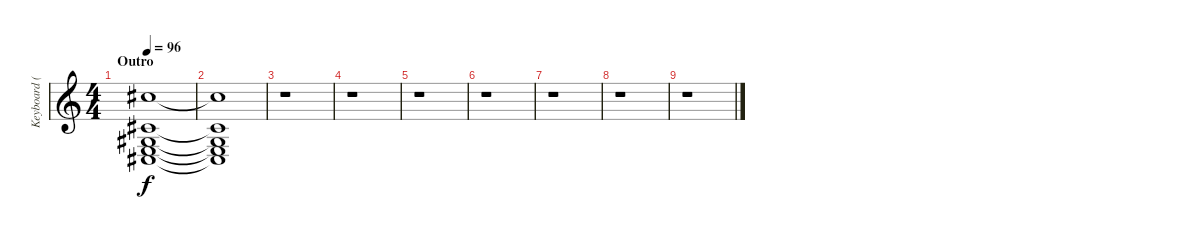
\track ("Keyboard (Choir Aahs)" "Keyboard (") {instrument choiraahs}
\staff {score}
\tuning (E4 B3 G3 D3 A2 E2) {hide}
\ts (4 4)
\section ("" "Outro")
\tempo 96
\clef g2
\ks c
(14.2{t} 6.3{t} 6.4{t} 7.5{t} 9.6{t}).1{dy f volume 0} |
(14.2{t} 6.3{t} 6.4{t} 7.5{t} 9.6{t}).1 |
r.1 |
r.1 |
r.1 |
r.1 |
r.1 |
r.1 |
r.1
